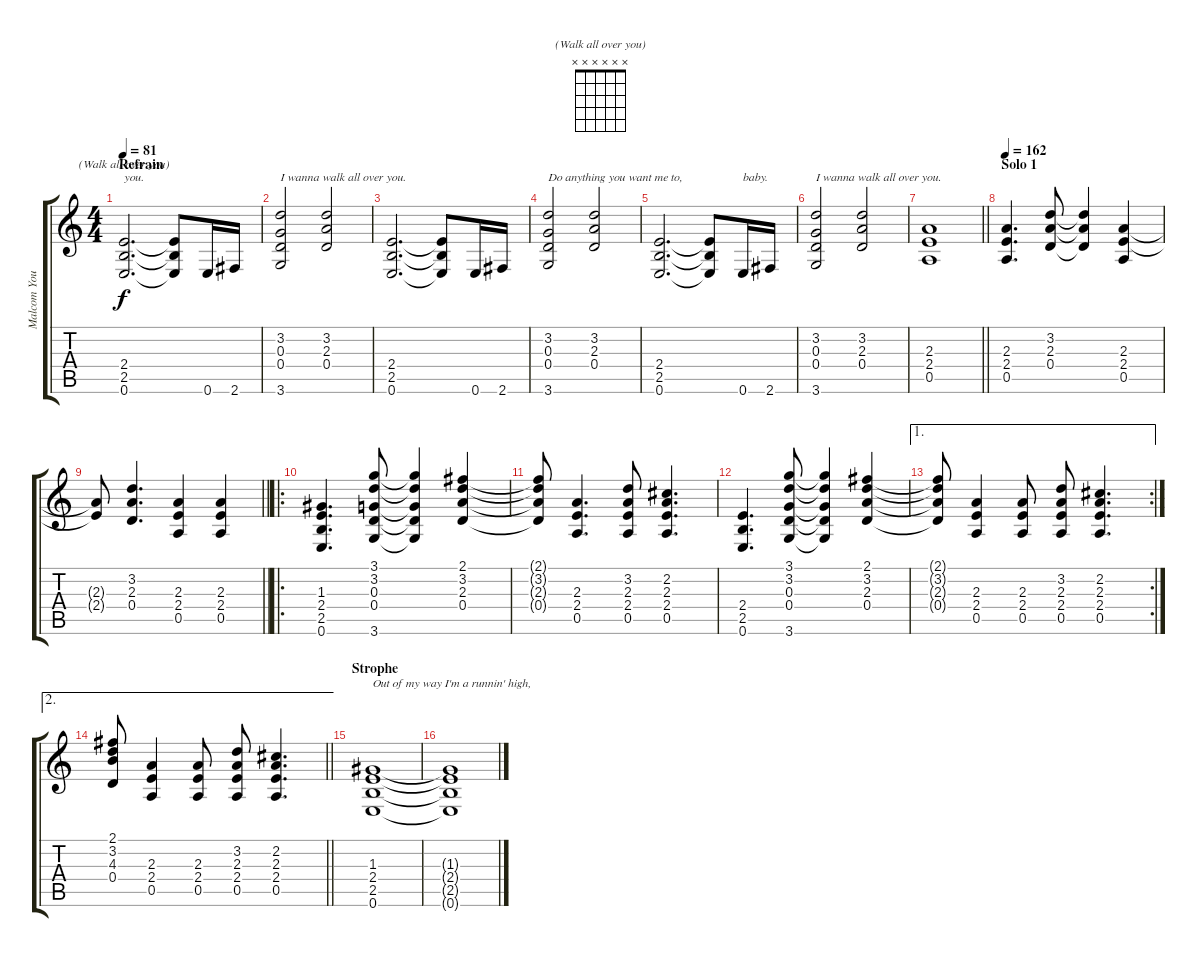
\track ("Malcom Young" "Malcom You") {instrument distortionguitar}
\staff {score tabs}
\tuning (E4 B3 G3 D3 A2 E2) {hide}
\chord ("(Walk all over you)" x x x x x x)
\ts (4 4)
\section ("" "Refrain")
\tempo 81
\clef g2
\ks c
(2.4 2.5 0.6).2{d ch "(Walk all over you)" txt "you." dy f} (2.4{t} 2.5{t} 0.6{t}).8 0.6.16 2.6.16 |
(3.2 0.3 0.4 3.6).2{txt "I wanna walk all over you."} (3.2 2.3 0.4).2 |
(2.4 2.5 0.6).2{d} (2.4{t} 2.5{t} 0.6{t}).8 0.6.16 2.6.16 |
(3.2 0.3 0.4 3.6).2{txt "Do anything you want me to,"} (3.2 2.3 0.4).2 |
(2.4 2.5 0.6).2{d} (2.4{t} 2.5{t} 0.6{t}).8 0.6.16{txt "baby."} 2.6.16 |
(3.2 0.3 0.4 3.6).2{txt "I wanna walk all over you."} (3.2 2.3 0.4).2 |
\barLineRight lightlight
(2.3 2.4 0.5).1 |
\section ("" "Solo 1")
\tempo 162
(2.3 2.4 0.5).4{d} (3.2 2.3 0.4).8 (3.2{t} 2.3{t} 0.4{t}).4 (2.3 2.4 0.5).4 |
\barLineRight lightlight
(2.3{t} 2.4{t}).8 (3.2 2.3 0.4).4{d} (2.3 2.4 0.5).4 (2.3 2.4 0.5).4 |
\ro
(1.3 2.4 2.5 0.6).4{d} (3.1 3.2 0.3 0.4 3.6).8 (3.1{t} 3.2{t} 0.3{t} 0.4{t} 3.6{t}).4 (2.1 3.2 2.3 0.4).4 |
(2.1{t} 3.2{t} 2.3{t} 0.4{t}).8 (2.3 2.4 0.5).4{d} (3.2 2.3 2.4 0.5).8 (2.2 2.3 2.4 0.5).4{d} |
(2.4 2.5 0.6).4{d} (3.1 3.2 0.3 0.4 3.6).8 (3.1{t} 3.2{t} 0.3{t} 0.4{t} 3.6{t}).4 (2.1 3.2 2.3 0.4).4 |
\ae 1
\rc 2
(2.1{t} 3.2{t} 2.3{t} 0.4{t}).8 (2.3 2.4 0.5).4 (2.3 2.4 0.5).8 (3.2 2.3 2.4 0.5).8 (2.2 2.3 2.4 0.5).4{d} |
\ae 2
\barLineRight lightlight
(2.1 3.2 4.3 0.4).8 (2.3 2.4 0.5).4 (2.3 2.4 0.5).8 (3.2 2.3 2.4 0.5).8 (2.2 2.3 2.4 0.5).4{d} |
\section ("" "Strophe")
(1.3 2.4 2.5 0.6).1{txt "Out of my way I'm a runnin' high,"} |
(1.3{t} 2.4{t} 2.5{t} 0.6{t}).1
